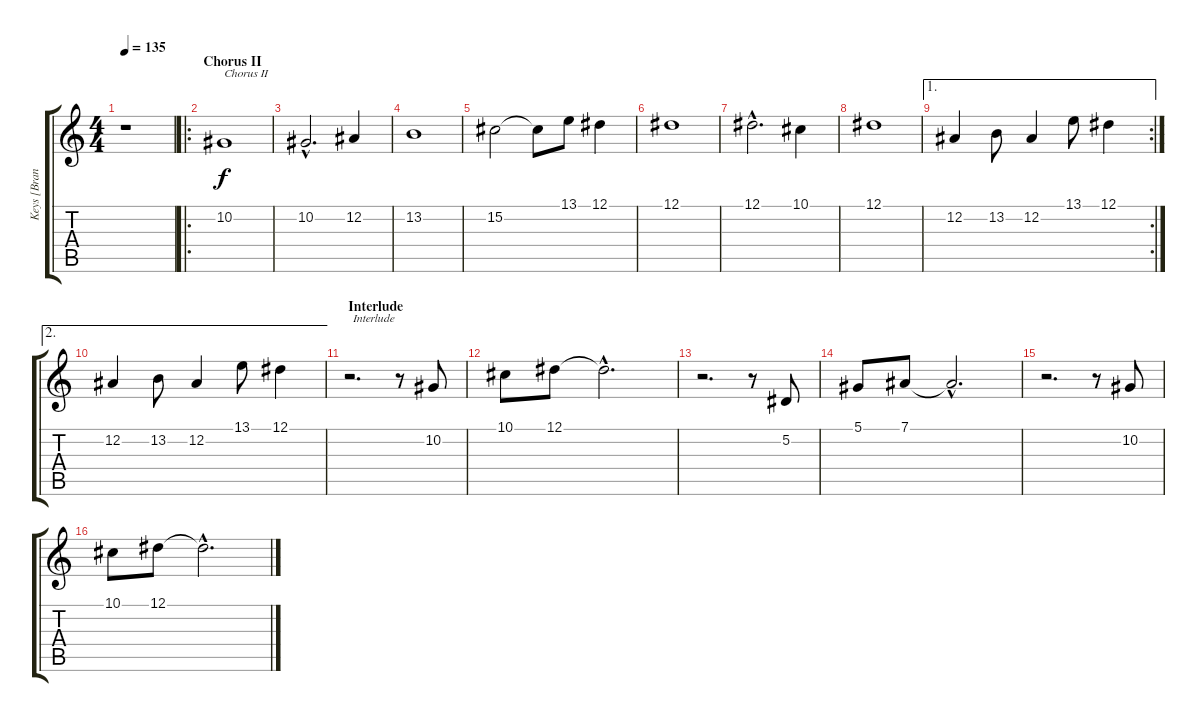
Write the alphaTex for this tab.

\track ("Keys [Brandstrom]" "Keys [Bran") {instrument pad3polysynth}
\staff {score tabs}
\tuning (Eb4 Bb3 Gb3 Db3 Ab2 Eb2) {hide}
\ts (4 4)
\tempo 135
\clef g2
\ks c
r.1{dy f} |
\ro
\section ("" "Chorus II")
10.2.1{txt "Chorus II" instrument stringensemble1} |
10.2{hac}.2{d} 12.2.4 |
13.2.1 |
15.2.2 15.2{t}.8 13.1.8 12.1.4 |
12.1.1 |
12.1{hac}.2{d} 10.1.4 |
12.1.1 |
\ae 1
\rc 2
12.2.4 13.2.8 12.2.4 13.1.8 12.1.4 |
\ae 2
12.2.4 13.2.8 12.2.4 13.1.8 12.1.4 |
\section ("" " Interlude")
r.2{d txt " Interlude"} r.8 10.2.8{instrument acousticgrandpiano} |
10.1.8 12.1.8 12.1{hac t}.2{d} |
r.2{d} r.8 5.2.8{instrument acousticgrandpiano} |
5.1.8 7.1.8 7.1{hac t}.2{d} |
r.2{d} r.8 10.2.8{instrument acousticgrandpiano} |
10.1.8 12.1.8 12.1{hac t}.2{d}
